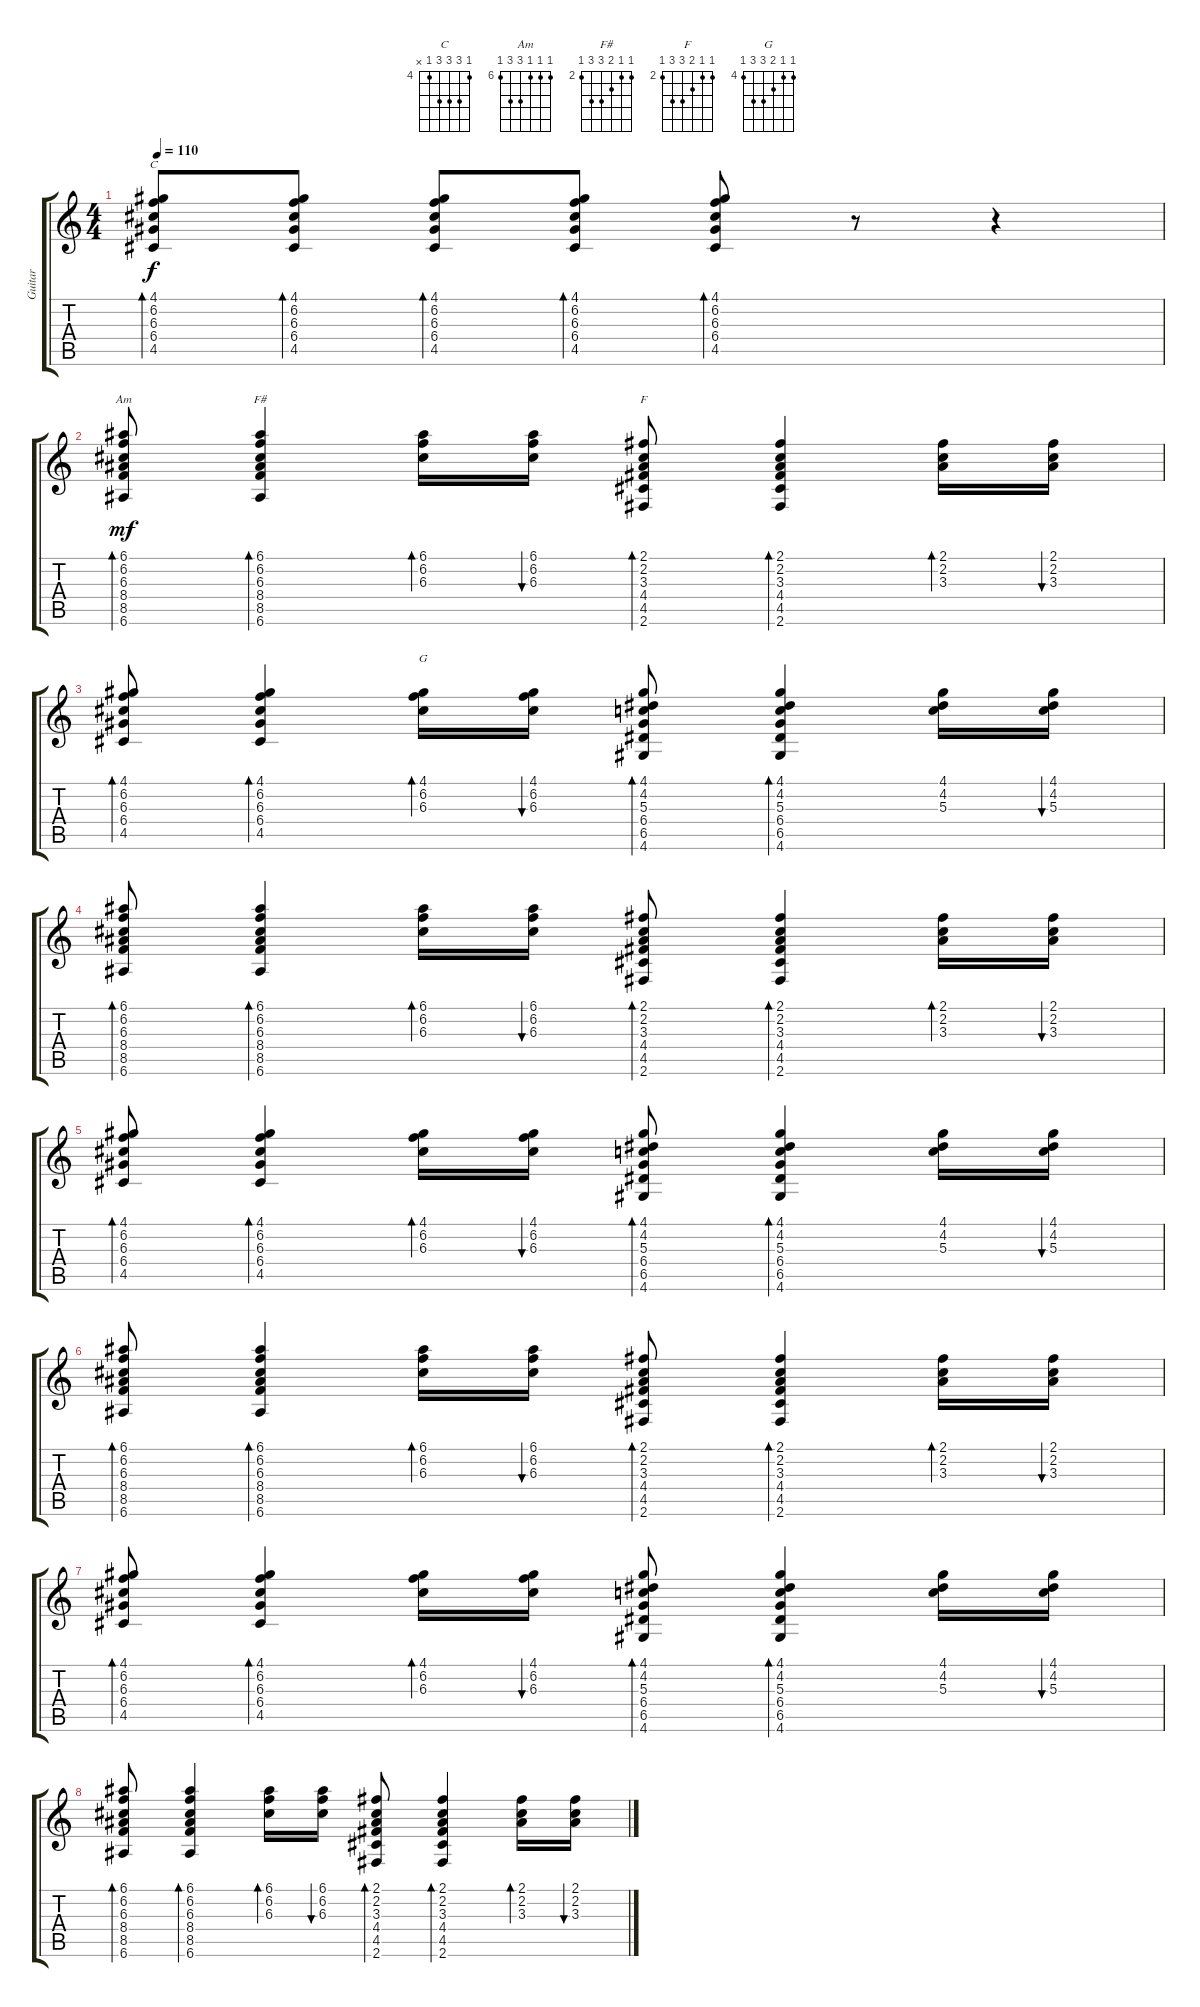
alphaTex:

\track ("Guitar" "Guitar") {instrument acousticguitarsteel}
\staff {score tabs}
\tuning (E4 B3 G3 D3 A2 E2) {hide}
\chord ("C" 4 6 6 6 4 x) {firstfret 4}
\chord ("Am" 6 6 6 8 8 6) {firstfret 6}
\chord ("F#" 2 2 3 4 4 2) {firstfret 2}
\chord ("F" 2 2 3 4 4 2) {firstfret 2}
\chord ("G" 4 4 5 6 6 4) {firstfret 4}
\ts (4 4)
\tempo 110
\clef g2
\ks c
(4.1 6.2 6.3 6.4 4.5).8{bd 30 ch "C" dy f} (4.1 6.2 6.3 6.4 4.5).8{bd 30} (4.1 6.2 6.3 6.4 4.5).8{bd 30} (4.1 6.2 6.3 6.4 4.5).8{bd 30} (4.1 6.2 6.3 6.4 4.5).8{bd 30} r.8 r.4 |
(6.1 6.2 6.3 8.4 8.5 6.6).8{bd 60 ch "Am" dy mf} (6.1 6.2 6.3 8.4 8.5 6.6).4{bd 60 ch "F#"} (6.1 6.2 6.3).16{bd 60} (6.1 6.2 6.3).16{bu 60} (2.1 2.2 3.3 4.4 4.5 2.6).8{bd 60 ch "F"} (2.1 2.2 3.3 4.4 4.5 2.6).4{bd 60} (2.1 2.2 3.3).16{bd 60} (2.1 2.2 3.3).16{bu 60} |
(4.1 6.2 6.3 6.4 4.5).8{bd 60} (4.1 6.2 6.3 6.4 4.5).4{bd 60} (4.1 6.2 6.3).16{bd 60 ch "G"} (4.1 6.2 6.3).16{bu 60} (4.1 4.2 5.3 6.4 6.5 4.6).8{bd 60} (4.1 4.2 5.3 6.4 6.5 4.6).4{bd 60} (4.1 4.2 5.3).16 (4.1 4.2 5.3).16{bu 60} |
(6.1 6.2 6.3 8.4 8.5 6.6).8{bd 60} (6.1 6.2 6.3 8.4 8.5 6.6).4{bd 60} (6.1 6.2 6.3).16{bd 60} (6.1 6.2 6.3).16{bu 60} (2.1 2.2 3.3 4.4 4.5 2.6).8{bd 60} (2.1 2.2 3.3 4.4 4.5 2.6).4{bd 60} (2.1 2.2 3.3).16{bd 60} (2.1 2.2 3.3).16{bu 60} |
(4.1 6.2 6.3 6.4 4.5).8{bd 60} (4.1 6.2 6.3 6.4 4.5).4{bd 60} (4.1 6.2 6.3).16{bd 60} (4.1 6.2 6.3).16{bu 60} (4.1 4.2 5.3 6.4 6.5 4.6).8{bd 60} (4.1 4.2 5.3 6.4 6.5 4.6).4{bd 60} (4.1 4.2 5.3).16 (4.1 4.2 5.3).16{bu 60} |
(6.1 6.2 6.3 8.4 8.5 6.6).8{bd 60} (6.1 6.2 6.3 8.4 8.5 6.6).4{bd 60} (6.1 6.2 6.3).16{bd 60} (6.1 6.2 6.3).16{bu 60} (2.1 2.2 3.3 4.4 4.5 2.6).8{bd 60} (2.1 2.2 3.3 4.4 4.5 2.6).4{bd 60} (2.1 2.2 3.3).16{bd 60} (2.1 2.2 3.3).16{bu 60} |
(4.1 6.2 6.3 6.4 4.5).8{bd 60} (4.1 6.2 6.3 6.4 4.5).4{bd 60} (4.1 6.2 6.3).16{bd 60} (4.1 6.2 6.3).16{bu 60} (4.1 4.2 5.3 6.4 6.5 4.6).8{bd 60} (4.1 4.2 5.3 6.4 6.5 4.6).4{bd 60} (4.1 4.2 5.3).16 (4.1 4.2 5.3).16{bu 60} |
(6.1 6.2 6.3 8.4 8.5 6.6).8{bd 60} (6.1 6.2 6.3 8.4 8.5 6.6).4{bd 60} (6.1 6.2 6.3).16{bd 60} (6.1 6.2 6.3).16{bu 60} (2.1 2.2 3.3 4.4 4.5 2.6).8{bd 60} (2.1 2.2 3.3 4.4 4.5 2.6).4{bd 60} (2.1 2.2 3.3).16{bd 60} (2.1 2.2 3.3).16{bu 60}
